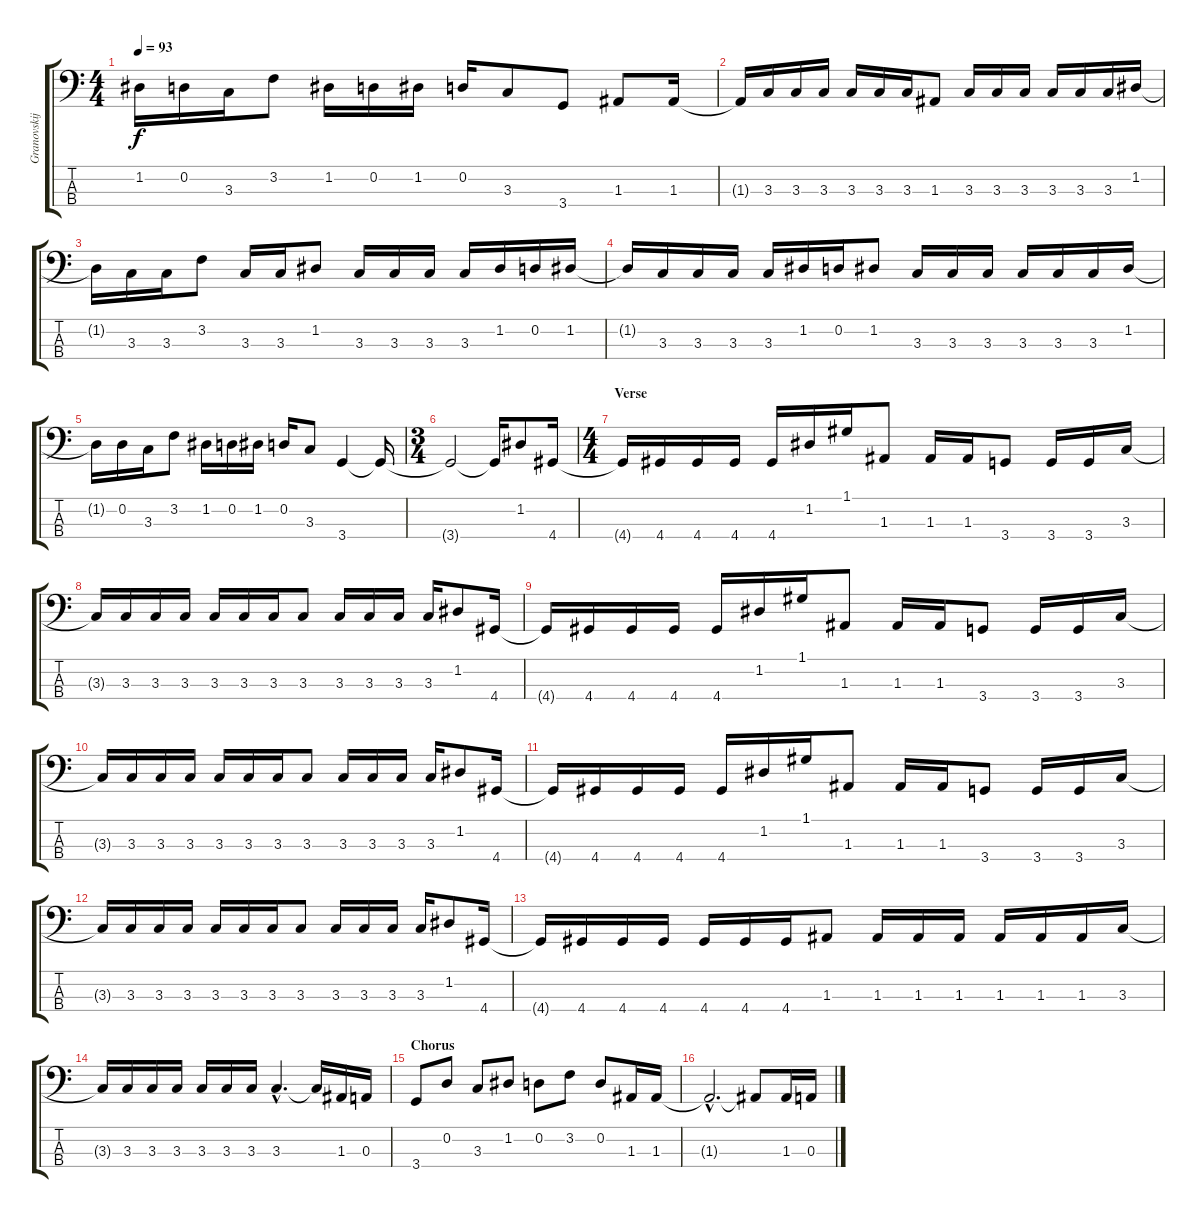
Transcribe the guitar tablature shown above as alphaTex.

\track ("Granovskij" "Granovskij") {instrument electricbassfinger}
\staff {score tabs}
\tuning (G2 D2 A1 E1) {hide}
\ts (4 4)
\tempo 93
\clef f4
\ks c
1.2{t}.16{dy f} 0.2.16 3.3.16 3.2.8 1.2.16 0.2.16 1.2.16 0.2.16 3.3.8 3.4.8 1.3.8 1.3.16 |
1.3{t}.16 3.3.16 3.3.16 3.3.16 3.3.16 3.3.16 3.3.16 1.3.8 3.3.16 3.3.16 3.3.16 3.3.16 3.3.16 3.3.16 1.2.16 |
1.2{t}.16 3.3.16 3.3.16 3.2.8 3.3.16 3.3.16 1.2.8 3.3.16 3.3.16 3.3.16 3.3.16 1.2.16 0.2.16 1.2.16 |
1.2{t}.16 3.3.16 3.3.16 3.3.16 3.3.16 1.2.16 0.2.16 1.2.8 3.3.16 3.3.16 3.3.16 3.3.16 3.3.16 3.3.16 1.2.16 |
1.2{t}.16 0.2.16 3.3.16 3.2.8 1.2.16 0.2.16 1.2.16 0.2.16 3.3.8 3.4.4 3.4{t}.16 |
\ts (3 4)
3.4{t}.2 3.4{t}.16 1.2.8 4.4.16 |
\ts (4 4)
\section ("" "Verse")
4.4{t}.16 4.4.16 4.4.16 4.4.16 4.4.16 1.2.16 1.1.16 1.3.8 1.3.16 1.3.16 3.4.8 3.4.16 3.4.16 3.3.16 |
3.3{t}.16 3.3.16 3.3.16 3.3.16 3.3.16 3.3.16 3.3.16 3.3.8 3.3.16 3.3.16 3.3.16 3.3.16 1.2.8 4.4.16 |
4.4{t}.16 4.4.16 4.4.16 4.4.16 4.4.16 1.2.16 1.1.16 1.3.8 1.3.16 1.3.16 3.4.8 3.4.16 3.4.16 3.3.16 |
3.3{t}.16 3.3.16 3.3.16 3.3.16 3.3.16 3.3.16 3.3.16 3.3.8 3.3.16 3.3.16 3.3.16 3.3.16 1.2.8 4.4.16 |
4.4{t}.16 4.4.16 4.4.16 4.4.16 4.4.16 1.2.16 1.1.16 1.3.8 1.3.16 1.3.16 3.4.8 3.4.16 3.4.16 3.3.16 |
3.3{t}.16 3.3.16 3.3.16 3.3.16 3.3.16 3.3.16 3.3.16 3.3.8 3.3.16 3.3.16 3.3.16 3.3.16 1.2.8 4.4.16 |
4.4{t}.16 4.4.16 4.4.16 4.4.16 4.4.16 4.4.16 4.4.16 1.3.8 1.3.16 1.3.16 1.3.16 1.3.16 1.3.16 1.3.16 3.3.16 |
3.3{t}.16 3.3.16 3.3.16 3.3.16 3.3.16 3.3.16 3.3.16 3.3{hac}.4{d} 3.3{t}.16 1.3.16 0.3.16 |
\section ("" "Chorus")
3.4.8 0.2.8 3.3.8 1.2.8 0.2.8 3.2.8 0.2.8 1.3.16 1.3.16 |
1.3{hac t}.2{d} 1.3{t}.8 1.3.16 0.3.16
